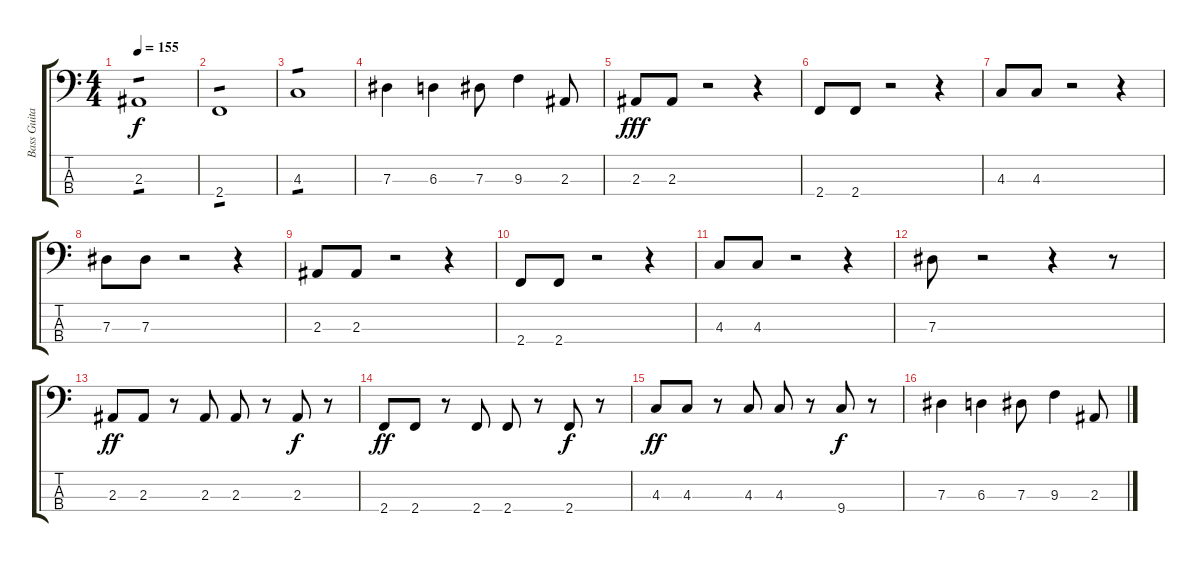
\track ("Bass Guitar (Andy Clemmensen)" "Bass Guita") {instrument electricbassfinger}
\staff {score tabs}
\tuning (Gb2 Db2 Ab1 Eb1) {hide}
\ts (4 4)
\tempo 155
\clef f4
\ks c
2.3.1{tp 1 dy f} |
2.4.1{tp 1} |
4.3.1{tp 1} |
7.3.4 6.3.4 7.3.8 9.3.4 2.3.8 |
2.3.8{dy fff} 2.3.8 r.2 r.4 |
2.4.8 2.4.8 r.2 r.4 |
4.3.8 4.3.8 r.2 r.4 |
7.3.8 7.3.8 r.2 r.4 |
2.3.8 2.3.8 r.2 r.4 |
2.4.8 2.4.8 r.2 r.4 |
4.3.8 4.3.8 r.2 r.4 |
7.3.8 r.2 r.4 r.8 |
2.3.8{dy ff} 2.3.8 r.8 2.3.8 2.3.8 r.8 2.3.8{dy f} r.8 |
2.4.8{dy ff} 2.4.8 r.8 2.4.8 2.4.8 r.8 2.4.8{dy f} r.8 |
4.3.8{dy ff} 4.3.8 r.8 4.3.8 4.3.8 r.8 9.4.8{dy f} r.8 |
7.3.4 6.3.4 7.3.8 9.3.4 2.3.8
